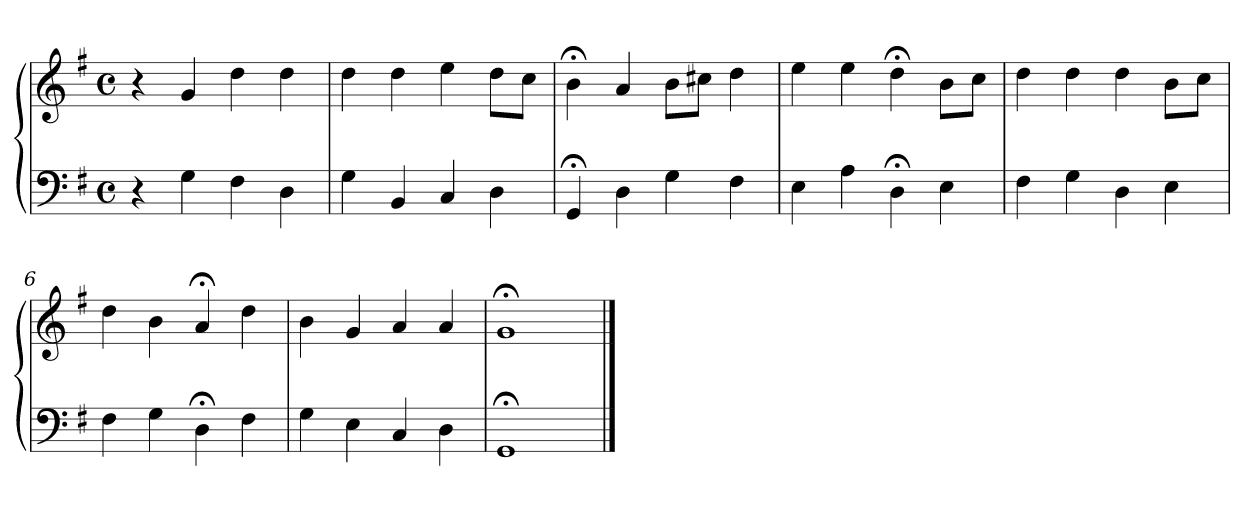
**kern	**kern
*part1	*part1
*staff2	*staff1
*clefF4	*clefG2
*k[f#]	*k[f#]
*M4/4	*M4/4
*met(c)	*met(c)
=1	=1
4r	4r
4G	4g
4F#	4dd
4D	4dd
=2	=2
4G	4dd
4BB	4dd
4C	4ee
4D	8ddL
.	8ccJ
=3	=3
4GG;<	4b;<
4D	4a
4G	8bL
.	8cc#XJ
4F#	4dd
=4	=4
4E	4ee
4A	4ee
4D;<	4dd;<
4E	8bL
.	8ccJ
=5	=5
4F#	4dd
4G	4dd
4D	4dd
4E	8bL
.	8ccJ
=6	=6
4F#	4dd
4G	4b
4D;<	4a;<
4F#	4dd
!!LO:LB:g=z
=7	=7
4G	4b
4E	4g
4C	4a
4D	4a
=8	=8
1GG;<	1g;<
==	==
*-	*-
